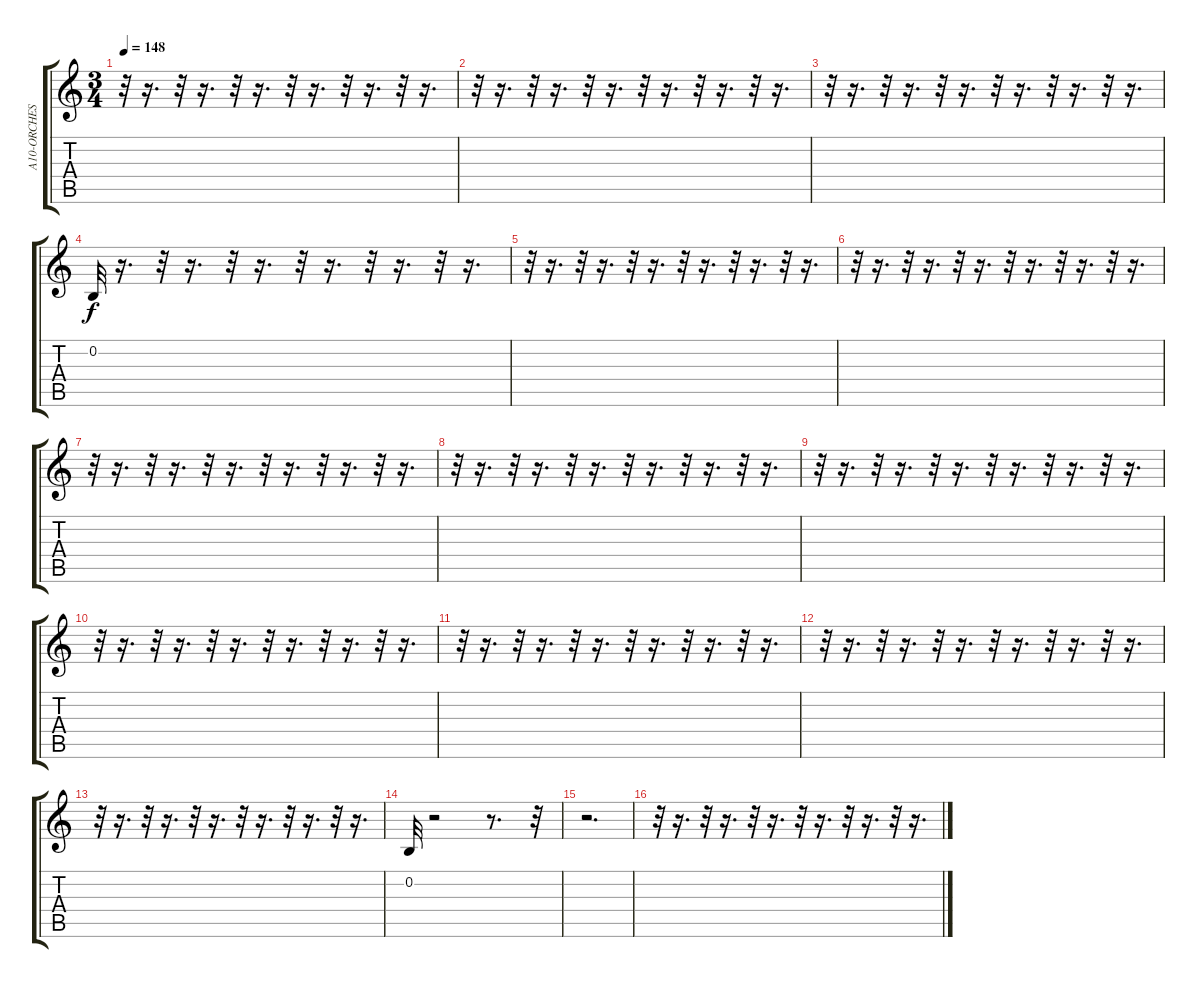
\track ("A10-ORCHESTRA   " "A10-ORCHES") {instrument stringensemble1}
\staff {score tabs}
\tuning (E4 B3 G3 D3 A2 E2) {hide}
\ts (3 4)
\tempo 148
\clef g2
\ks c
r.32{dy f} r.16{d} r.32 r.16{d} r.32 r.16{d} r.32 r.16{d} r.32 r.16{d} r.32 r.16{d} |
r.32 r.16{d} r.32 r.16{d} r.32 r.16{d} r.32 r.16{d} r.32 r.16{d} r.32 r.16{d} |
r.32 r.16{d} r.32 r.16{d} r.32 r.16{d} r.32 r.16{d} r.32 r.16{d} r.32 r.16{d} |
0.2.32 r.16{d} r.32 r.16{d} r.32 r.16{d} r.32 r.16{d} r.32 r.16{d} r.32 r.16{d} |
r.32 r.16{d} r.32 r.16{d} r.32 r.16{d} r.32 r.16{d} r.32 r.16{d} r.32 r.16{d} |
r.32 r.16{d} r.32 r.16{d} r.32 r.16{d} r.32 r.16{d} r.32 r.16{d} r.32 r.16{d} |
r.32 r.16{d} r.32 r.16{d} r.32 r.16{d} r.32 r.16{d} r.32 r.16{d} r.32 r.16{d} |
r.32 r.16{d} r.32 r.16{d} r.32 r.16{d} r.32 r.16{d} r.32 r.16{d} r.32 r.16{d} |
r.32 r.16{d} r.32 r.16{d} r.32 r.16{d} r.32 r.16{d} r.32 r.16{d} r.32 r.16{d} |
r.32 r.16{d} r.32 r.16{d} r.32 r.16{d} r.32 r.16{d} r.32 r.16{d} r.32 r.16{d} |
r.32 r.16{d} r.32 r.16{d} r.32 r.16{d} r.32 r.16{d} r.32 r.16{d} r.32 r.16{d} |
r.32 r.16{d} r.32 r.16{d} r.32 r.16{d} r.32 r.16{d} r.32 r.16{d} r.32 r.16{d} |
r.32 r.16{d} r.32 r.16{d} r.32 r.16{d} r.32 r.16{d} r.32 r.16{d} r.32 r.16{d} |
0.2.32 r.2 r.8{d} r.32 |
r.2{d} |
r.32 r.16{d} r.32 r.16{d} r.32 r.16{d} r.32 r.16{d} r.32 r.16{d} r.32 r.16{d}
